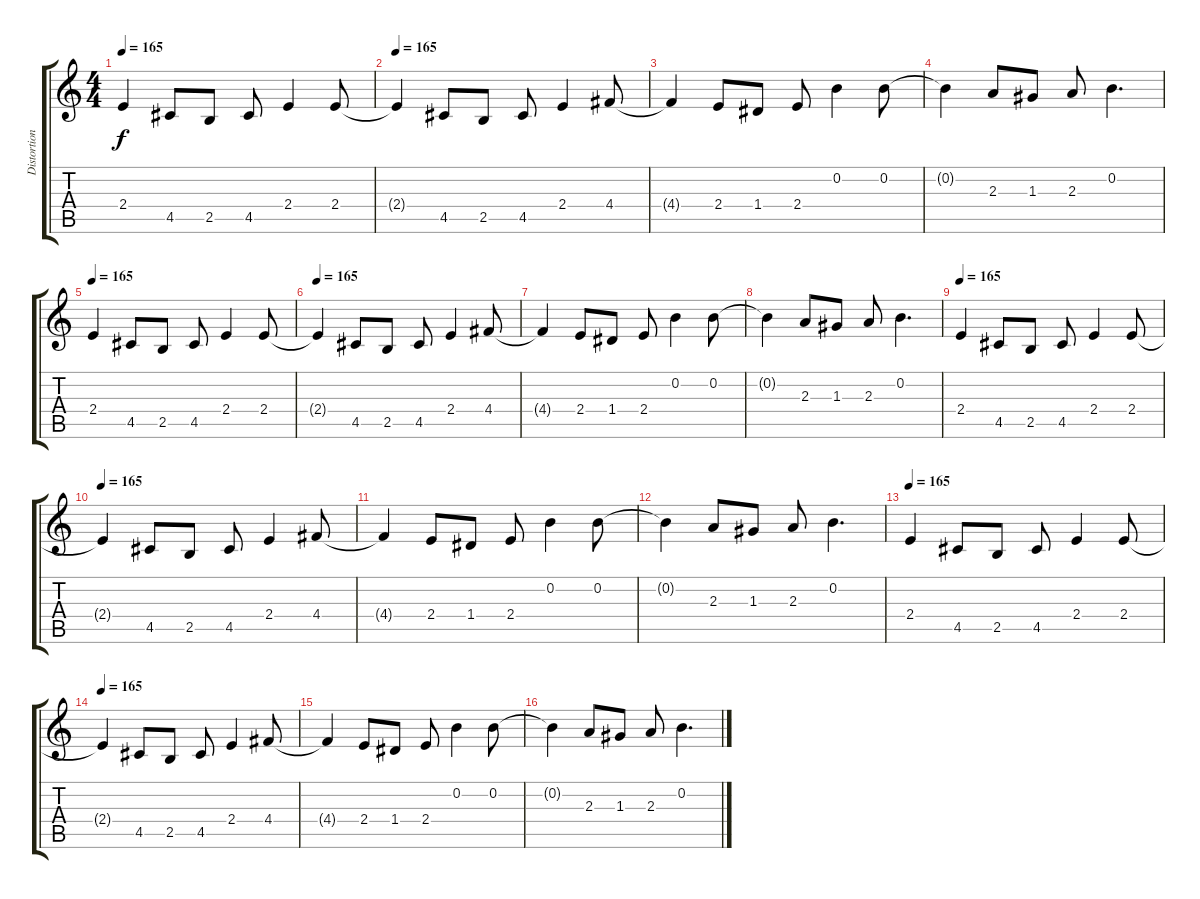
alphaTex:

\track ("Distortion guitar1" "Distortion") {instrument distortionguitar}
\staff {score tabs}
\tuning (E4 B3 G3 D3 A2 E2) {hide}
\ts (4 4)
\tempo 165
\clef g2
\ks c
2.4.4{dy f instrument distortionguitar} 4.5.8 2.5.8 4.5.8 2.4.4 2.4.8 |
\tempo 165
2.4{t}.4 4.5.8 2.5.8 4.5.8 2.4.4 4.4.8 |
4.4{t}.4 2.4.8 1.4.8 2.4.8 0.2.4 0.2.8 |
0.2{t}.4 2.3.8 1.3.8 2.3.8 0.2.4{d} |
\tempo 165
2.4.4 4.5.8 2.5.8 4.5.8 2.4.4 2.4.8 |
\tempo 165
2.4{t}.4 4.5.8 2.5.8 4.5.8 2.4.4 4.4.8 |
4.4{t}.4 2.4.8 1.4.8 2.4.8 0.2.4 0.2.8 |
0.2{t}.4 2.3.8 1.3.8 2.3.8 0.2.4{d} |
\tempo 165
2.4.4 4.5.8 2.5.8 4.5.8 2.4.4 2.4.8 |
\tempo 165
2.4{t}.4 4.5.8 2.5.8 4.5.8 2.4.4 4.4.8 |
4.4{t}.4 2.4.8 1.4.8 2.4.8 0.2.4 0.2.8 |
0.2{t}.4 2.3.8 1.3.8 2.3.8 0.2.4{d} |
\tempo 165
2.4.4 4.5.8 2.5.8 4.5.8 2.4.4 2.4.8 |
\tempo 165
2.4{t}.4 4.5.8 2.5.8 4.5.8 2.4.4 4.4.8 |
4.4{t}.4 2.4.8 1.4.8 2.4.8 0.2.4 0.2.8 |
0.2{t}.4 2.3.8 1.3.8 2.3.8 0.2.4{d}
